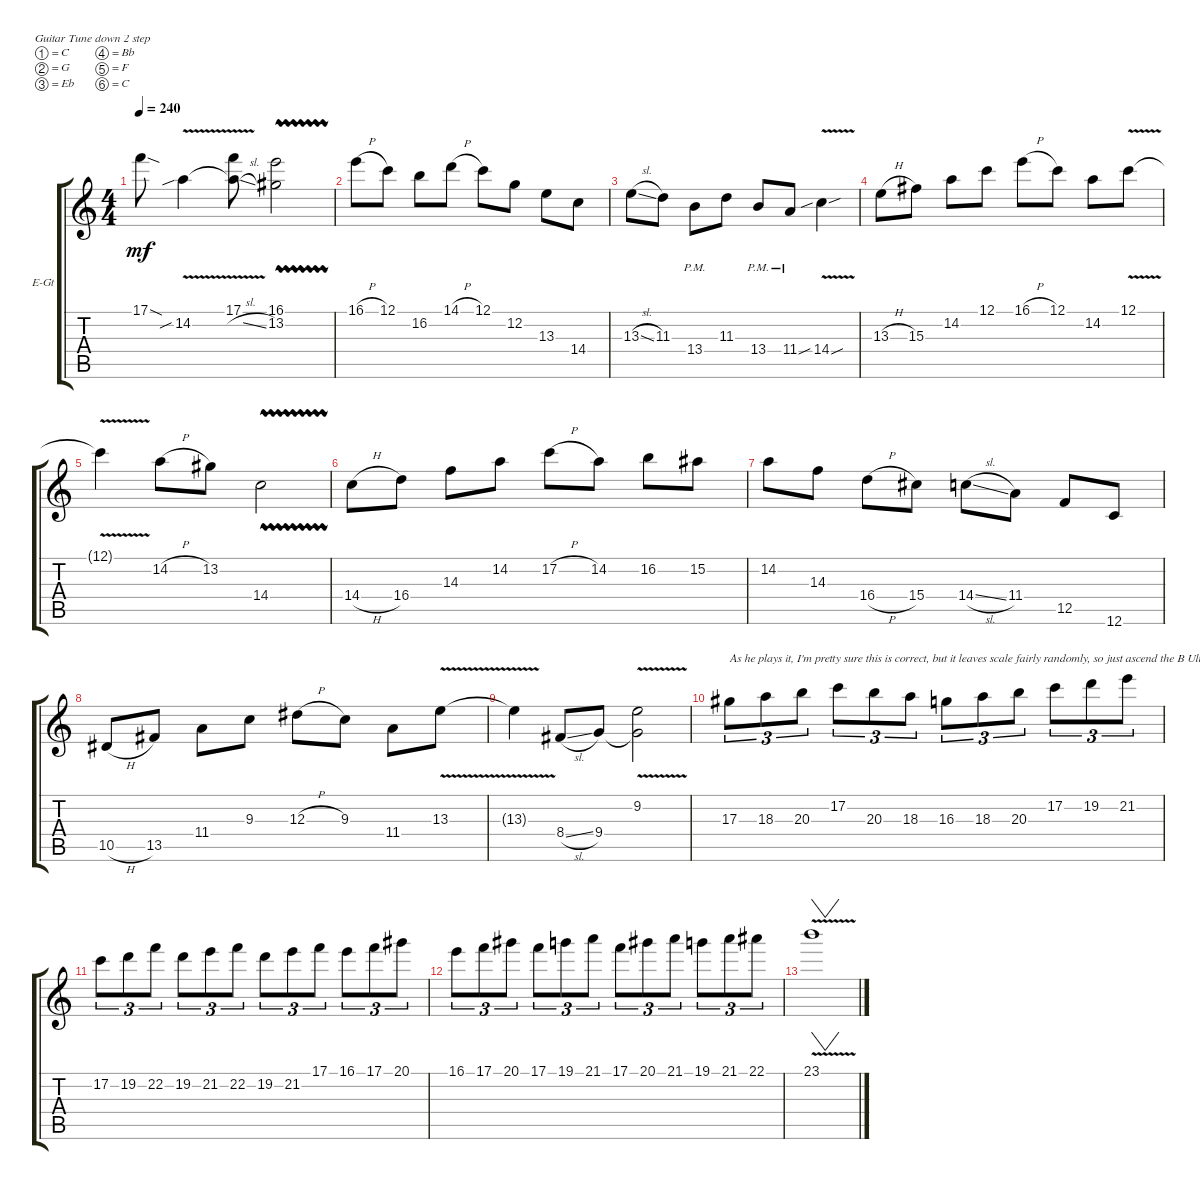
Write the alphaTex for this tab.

\defaultSystemsLayout 4
\bracketExtendMode groupsimilarinstruments
\firstSystemTrackNameOrientation horizontal
\otherSystemsTrackNameOrientation horizontal
\track ("Leads" "E-Gt") {instrument overdrivenguitar}
\staff {score tabs}
\tuning (C4 G3 Eb3 Bb2 F2 C2)
\ts (4 4)
\tempo 240
\clef g2
\ks aminor
17.1{sod}.8{dy mf} 14.2{v sib}.4 (17.1 14.2{sl t}).8 (16.1{vw} 13.2{vw}).2 |
16.1{h}.8 12.1.8 16.2.8 14.1{h}.8 12.1.8 12.2.8 13.3.8 14.4.8 |
13.3{sl}.8 11.3.8 13.4{pm}.8 11.3.8 13.4{pm}.8 11.4{pm}.8 14.4{v sib sou}.4 |
13.3{h}.8 15.3.8 14.2.8 12.1.8 16.1{h}.8 12.1.8 14.2.8 12.1{v}.8 |
12.1{t}.4 14.2{h}.8 13.2.8 14.4{vw}.2 |
14.4{h}.8 16.4.8 14.3.8 14.2.8 17.2{h}.8 14.2.8 16.2.8 15.2.8 |
14.2.8 14.3.8 16.4{h}.8 15.4.8 14.4{sl}.8 11.4.8 12.5.8 12.6.8 |
10.5{h}.8 13.5.8 11.4.8 9.3.8 12.3{h}.8 9.3.8 11.4.8 13.3{v}.8 |
13.3{v t}.4 8.4{sl}.8 9.4.8 (9.2{v} 9.4{t}).2 |
17.3.8{tu (3 2) txt "As he plays it, I'm pretty sure this is correct, but it leaves scale fairly randomly, so just ascend the B Ultralocrian and end at the second."} 18.3.8{tu (3 2)} 20.3.8{tu (3 2)} 17.2.8{tu (3 2)} 20.3.8{tu (3 2)} 18.3.8{tu (3 2)} 16.3.8{tu (3 2)} 18.3.8{tu (3 2)} 20.3.8{tu (3 2)} 17.2.8{tu (3 2)} 19.2.8{tu (3 2)} 21.2.8{tu (3 2)} |
17.2.8{tu (3 2)} 19.2.8{tu (3 2)} 22.2.8{tu (3 2)} 19.2.8{tu (3 2)} 21.2.8{tu (3 2)} 22.2.8{tu (3 2)} 19.2.8{tu (3 2)} 21.2.8{tu (3 2)} 17.1.8{tu (3 2)} 16.1.8{tu (3 2)} 17.1.8{tu (3 2)} 20.1.8{tu (3 2)} |
16.1.8{tu (3 2)} 17.1.8{tu (3 2)} 20.1.8{tu (3 2)} 17.1.8{tu (3 2)} 19.1.8{tu (3 2)} 21.1.8{tu (3 2)} 17.1.8{tu (3 2)} 20.1.8{tu (3 2)} 21.1.8{tu (3 2)} 19.1.8{tu (3 2)} 21.1.8{tu (3 2)} 22.1.8{tu (3 2)} |
23.1{v}.1{vw}
